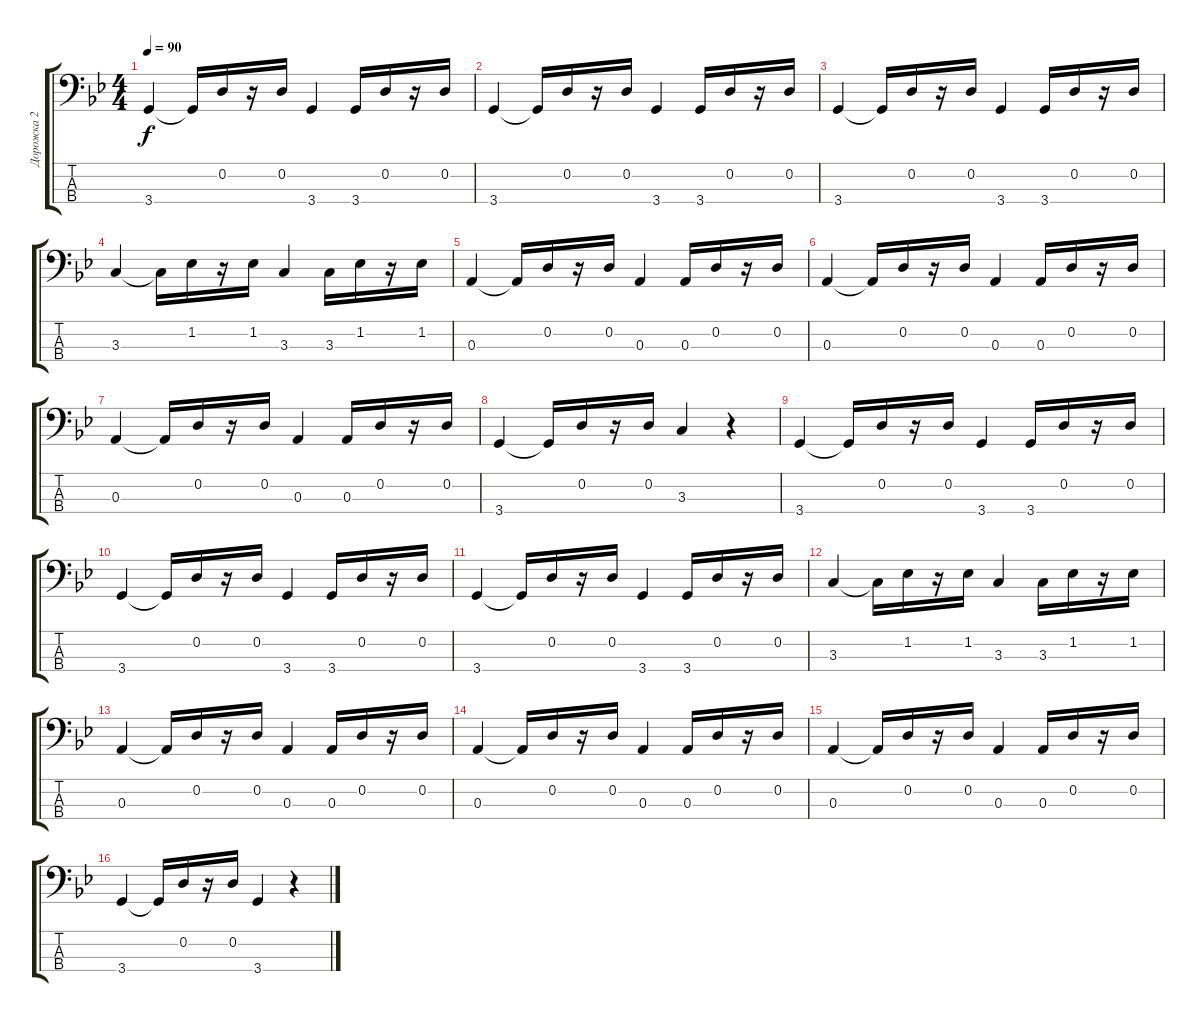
\track ("Дорожка 2" "Дорожка 2") {instrument acousticbass}
\staff {score tabs}
\tuning (G2 D2 A1 E1) {hide}
\ts (4 4)
\tempo 90
\clef f4
\ks gminor
3.4.4{dy f instrument acousticbass} 3.4{t}.16 0.2.16 r.16 0.2.16 3.4.4 3.4.16 0.2.16 r.16 0.2.16 |
3.4.4 3.4{t}.16 0.2.16 r.16 0.2.16 3.4.4 3.4.16 0.2.16 r.16 0.2.16 |
3.4.4 3.4{t}.16 0.2.16 r.16 0.2.16 3.4.4 3.4.16 0.2.16 r.16 0.2.16 |
3.3.4 3.3{t}.16 1.2.16 r.16 1.2.16 3.3.4 3.3.16 1.2.16 r.16 1.2.16 |
0.3.4 0.3{t}.16 0.2.16 r.16 0.2.16 0.3.4 0.3.16 0.2.16 r.16 0.2.16 |
0.3.4 0.3{t}.16 0.2.16 r.16 0.2.16 0.3.4 0.3.16 0.2.16 r.16 0.2.16 |
0.3.4 0.3{t}.16 0.2.16 r.16 0.2.16 0.3.4 0.3.16 0.2.16 r.16 0.2.16 |
3.4.4 3.4{t}.16 0.2.16 r.16 0.2.16 3.3.4 r.4 |
3.4.4 3.4{t}.16 0.2.16 r.16 0.2.16 3.4.4 3.4.16 0.2.16 r.16 0.2.16 |
3.4.4 3.4{t}.16 0.2.16 r.16 0.2.16 3.4.4 3.4.16 0.2.16 r.16 0.2.16 |
3.4.4 3.4{t}.16 0.2.16 r.16 0.2.16 3.4.4 3.4.16 0.2.16 r.16 0.2.16 |
3.3.4 3.3{t}.16 1.2.16 r.16 1.2.16 3.3.4 3.3.16 1.2.16 r.16 1.2.16 |
0.3.4 0.3{t}.16 0.2.16 r.16 0.2.16 0.3.4 0.3.16 0.2.16 r.16 0.2.16 |
0.3.4 0.3{t}.16 0.2.16 r.16 0.2.16 0.3.4 0.3.16 0.2.16 r.16 0.2.16 |
0.3.4 0.3{t}.16 0.2.16 r.16 0.2.16 0.3.4 0.3.16 0.2.16 r.16 0.2.16 |
3.4.4 3.4{t}.16 0.2.16 r.16 0.2.16 3.4.4 r.4
